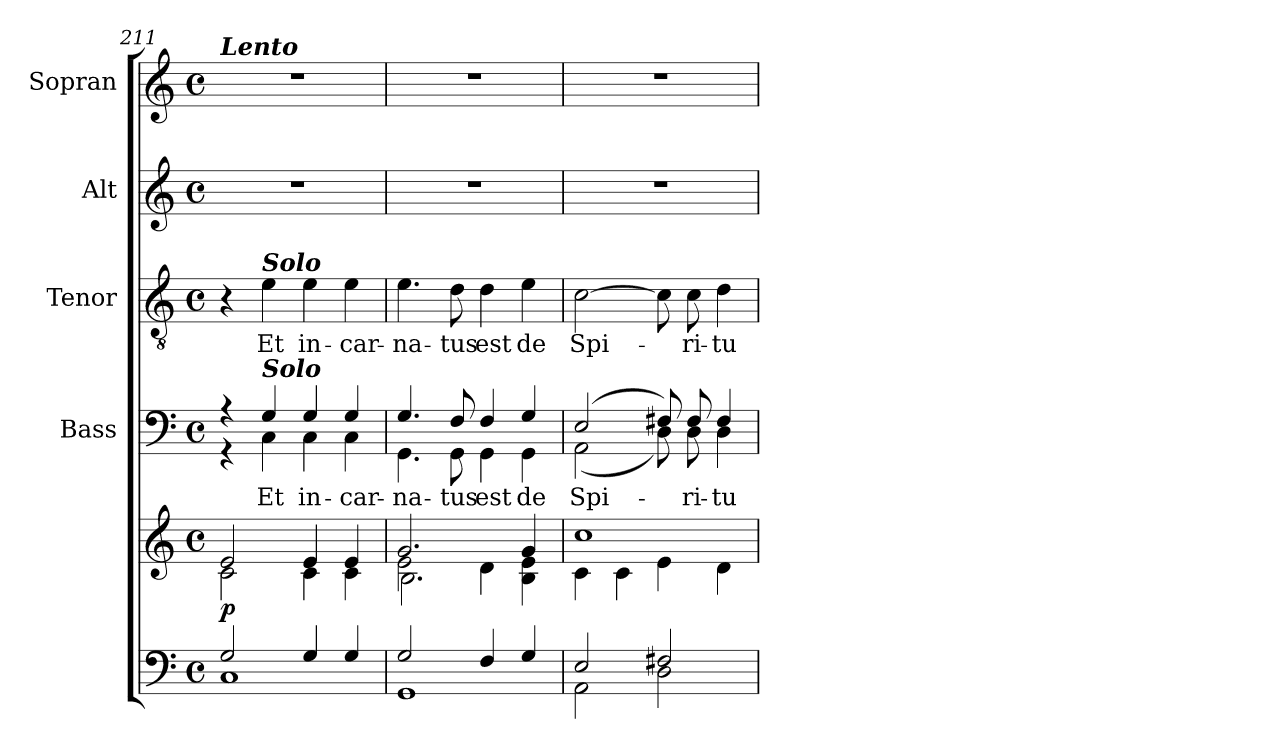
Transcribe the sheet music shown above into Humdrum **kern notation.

**kern	**kern	**dynam	**kern	**text	**kern	**text	**kern	**kern
*part5	*part5	*part5	*part4	*part4	*part3	*part3	*part2	*part1
*staff6	*staff5	*staff5/6	*staff4	*staff4	*staff3	*staff3	*staff2	*staff1
*	*	*	*I"Bass	*	*I"Tenor	*	*I"Alt	*I"Sopran
*	*	*	*I'B.	*	*I'T.	*	*I'A.	*I'S.
!!LO:LB:g=z
*clefF4	*clefG2	*	*clefF4	*	*clefGv2	*	*clefG2	*clefG2
*k[]	*k[]	*	*k[]	*	*k[]	*	*k[]	*k[]
*C:	*C:	*	*C:	*	*C:	*	*C:	*C:
*M4/4	*M4/4	*	*M4/4	*	*M4/4	*	*M4/4	*M4/4
*met(c)	*met(c)	*	*met(c)	*	*met(c)	*	*met(c)	*met(c)
=211	=211	=211	=211	=211	=211	=211	=211	=211
*^	*^	*	*^	*	*	*	*	*
!	!	!	!	!	!	!	!	!	!	!	!LO:TX:a:Bi:t=Lento
!	!	!	!	!LO:DY:b	!	!	!	!	!	!	!
2G/	1C	2e/	2c\	p	4r	4r	.	4r	.	1r	1r
!	!	!	!	!	!	!	!	!LO:TX:a:Bi:t=Solo	!	!	!
!	!	!	!	!	!LO:TX:a:Bi:t=Solo	!	!	!	!	!	!
!	!	!	!	!	!	!	!LO:LY:b	!	!LO:LY:b	!	!
.	.	.	.	.	4G/	4C\	Et	4e\	Et	.	.
!	!	!	!	!	!	!	!LO:LY:b	!	!LO:LY:b	!	!
4G/	.	4e/	4c\	.	4G/	4C\	in-	4e\	in-	.	.
!	!	!	!	!	!	!	!LO:LY:b	!	!LO:LY:b	!	!
4G/	.	4e/	4c\	.	4G/	4C\	-car-	4e\	-car-	.	.
=212	=212	=212	=212	=212	=212	=212	=212	=212	=212	=212	=212
*	*	*	*^	*	*	*	*	*	*	*	*
!	!	!	!	!	!	!	!	!LO:LY:b	!	!LO:LY:b	!	!
2G/	1GG	2.g/	2e\	2.B\	.	4.G/	4.GG\	-na-	4.e\	-na-	1r	1r
!	!	!	!	!	!	!	!	!LO:LY:b	!	!LO:LY:b	!	!
.	.	.	.	.	.	8F/	8GG\	-tus	8d\	-tus	.	.
!	!	!	!	!	!	!	!	!LO:LY:b	!	!LO:LY:b	!	!
4F/	.	.	4d\	.	.	4F/	4GG\	est	4d\	est	.	.
!	!	!	!	!	!	!	!	!LO:LY:b	!	!LO:LY:b	!	!
4G/	.	4g/	4B\ 4e\	4ryy	.	4G/	4GG\	de	4e\	de	.	.
=213	=213	=213	=213	=213	=213	=213	=213	=213	=213	=213	=213	=213
!	!	!	!	!	!	!	!	!LO:LY:b	!	!LO:LY:b	!	!
*	*	*	*v	*v	*	*	*	*	*	*	*	*
2E/	2AA\	1cc	4c\	.	(2E/	(<2AA\	Spi-	[2c\	Spi-	1r	1r
.	.	.	4c\	.	.	.	.	.	.	.	.
2F#X/	2D\	.	4e\	.	8F#X/)	8D\)	.	8c\]	.	.	.
!	!	!	!	!	!	!	!LO:LY:b	!	!LO:LY:b	!	!
.	.	.	.	.	8F#/	8D\	-ri-	8c\	-ri-	.	.
!	!	!	!	!	!	!	!LO:LY:b	!	!LO:LY:b	!	!
.	.	.	4d\	.	4F#/	4D\	-tu	4d\	-tu	.	.
*v	*v	*	*	*	*v	*v	*	*	*	*	*
*	*v	*v	*	*	*	*	*	*	*
=	=	=	=	=	=	=	=	=
*-	*-	*-	*-	*-	*-	*-	*-	*-
